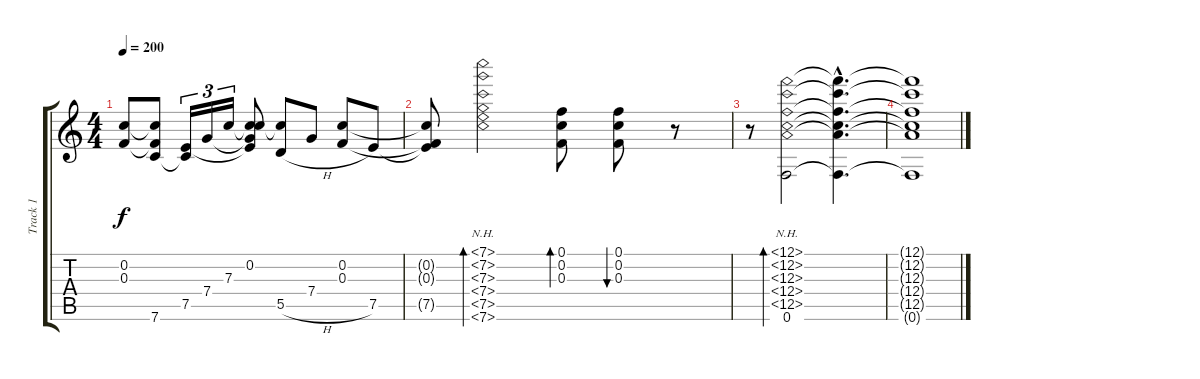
\track ("Track 1" "Track 1") {instrument acousticguitarsteel}
\staff {score tabs}
\tuning (F4 C4 F3 C3 A2 F2) {hide}
\ts (4 4)
\tempo 200
\clef g2
\ks c
(0.2 0.3).8{dy f} (0.2{t} 0.3{t} 7.6).8 (7.5 7.6{t}).16{tu (3 2)} 7.4.16{tu (3 2)} 7.3.16{tu (3 2)} (0.2 7.3{t} 7.4{t} 7.5{t}).8 (0.2{t} 5.5{h}).8 7.4.8 (0.2 0.3).8 7.5.8 |
(0.2{t} 0.3{t} 7.5{t}).8 (7.1{nh} 7.2{nh} 7.3{nh} 7.4{nh} 7.5{nh} 7.6{nh}).2{bd 240} (0.1 0.2 0.3).8{bd 30} (0.1 0.2 0.3).8{bu 30} r.8 |
r.8 (12.1{nh} 12.2{nh} 12.3{nh} 12.4{nh} 12.5{nh} 0.6).2{bd 480} (12.1{hac t} 12.2{hac t} 12.3{hac t} 12.4{hac t} 12.5{hac t} 0.6{hac t}).4{d} |
(12.1{t} 12.2{t} 12.3{t} 12.4{t} 12.5{t} 0.6{t}).1
